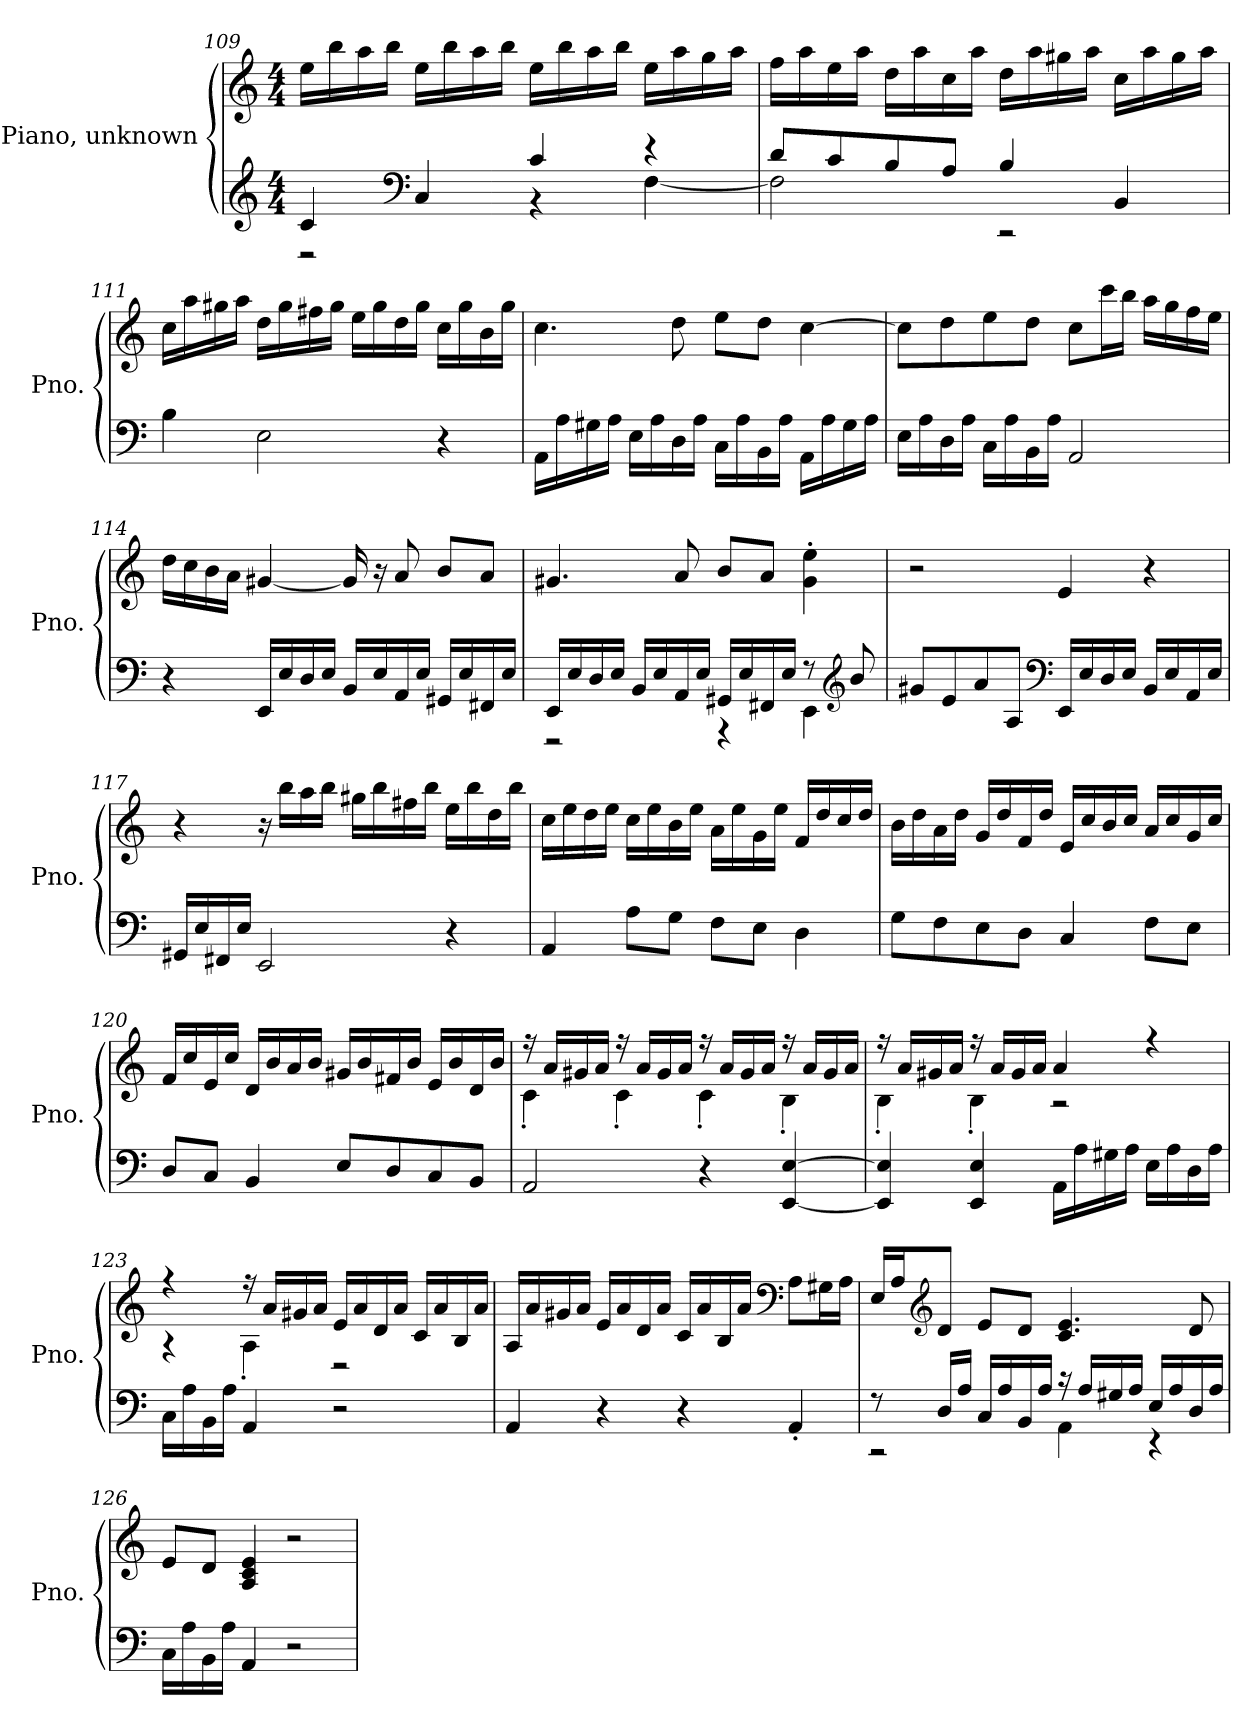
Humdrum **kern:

**kern	**kern
*part1	*part1
*staff2	*staff1
*I"Piano, unknown	*
*I'Pno.	*
!!LO:LB:g=z
*clefG2	*clefG2
*k[]	*k[]
*M4/4	*M4/4
=109	=109
*^	*
4c/	2r	16ee\LL
.	.	16bb\
.	.	16aa\
.	.	16bb\JJ
*clefF4	*	*
4C/	.	16ee\LL
.	.	16bb\
.	.	16aa\
.	.	16bb\JJ
4c/	4r	16ee\LL
.	.	16bb\
.	.	16aa\
.	.	16bb\JJ
4r	[4F\	16ee\LL
.	.	16aa\
.	.	16gg\
.	.	16aa\JJ
=110	=110	=110
8d/L	2F\]	16ff\LL
.	.	16aa\
8c/	.	16ee\
.	.	16aa\JJ
8B/	.	16dd\LL
.	.	16aa\
8A/J	.	16cc\
.	.	16aa\JJ
4B/	2r	16dd\LL
.	.	16aa\
.	.	16gg#X\
.	.	16aa\JJ
4BB/	.	16cc\LL
.	.	16aa\
.	.	16gg#\
.	.	16aa\JJ
*v	*v	*
!!LO:LB:g=z
=111	=111
4B\	16cc\LL
.	16aa\
.	16gg#X\
.	16aa\JJ
2E\	16dd\LL
.	16gg#\
.	16ff#X\
.	16gg#\JJ
.	16ee\LL
.	16gg#\
.	16dd\
.	16gg#\JJ
4r	16cc\LL
.	16gg#\
.	16b\
.	16gg#\JJ
=112	=112
16AA\LL	4.cc\
16A\	.
16G#X\	.
16A\JJ	.
16E\LL	.
16A\	.
16D\	8dd\
16A\JJ	.
16C\LL	8ee\L
16A\	.
16BB\	8dd\J
16A\JJ	.
16AA\LL	[4cc\
16A\	.
16G#\	.
16A\JJ	.
!!LO:LB:g=z
=113	=113
16E\LL	8cc\L]
16A\	.
16D\	8dd\
16A\JJ	.
16C\LL	8ee\
16A\	.
16BB\	8dd\J
16A\JJ	.
2AA/	8cc\L
.	16ccc\L
.	16bb\JJ
.	16aa\LL
.	16gg\
.	16ff\
.	16ee\JJ
=114	=114
4r	16dd\LL
.	16cc\
.	16b\
.	16a\JJ
16EE/LL	[4g#X/
16E/	.
16D/	.
16E/JJ	.
16BB/LL	16g#/]
16E/	16r
16AA/	8a/
16E/JJ	.
16GG#X/LL	8b/L
16E/	.
16FF#X/	8a/J
16E/JJ	.
!!LO:LB:g=z
=115	=115
*^	*
16EE/LL	2r	4.g#X/
16E/	.	.
16D/	.	.
16E/JJ	.	.
16BB/LL	.	.
16E/	.	.
16AA/	.	8a/
16E/JJ	.	.
16GG#X/LL	4r	8b/L
16E/	.	.
16FF#X/	.	8a/J
16E/JJ	.	.
8r	4EE\	4g#\' 4ee\'
*clefG2	*	*
8b/	.	.
*v	*v	*
=116	=116
8g#X/L	2r
8e/	.
8a/	.
8A/J	.
*clefF4	*
16EE/LL	4e/
16E/	.
16D/	.
16E/JJ	.
16BB/LL	4r
16E/	.
16AA/	.
16E/JJ	.
!!LO:LB:g=z
=117	=117
16GG#X/LL	4r
16E/	.
16FF#X/	.
16E/JJ	.
2EE/	16r
.	16bb\LL
.	16aa\
.	16bb\JJ
.	16gg#X\LL
.	16bb\
.	16ff#X\
.	16bb\JJ
4r	16ee\LL
.	16bb\
.	16dd\
.	16bb\JJ
=118	=118
4AA/	16cc\LL
.	16ee\
.	16dd\
.	16ee\JJ
8A\L	16cc\LL
.	16ee\
8G\J	16b\
.	16ee\JJ
8F\L	16a\LL
.	16ee\
8E\J	16g\
.	16ee\JJ
4D\	16f/LL
.	16dd/
.	16cc/
.	16dd/JJ
!!LO:PB:g=z
=119	=119
8G\L	16b\LL
.	16dd\
8F\	16a\
.	16dd\JJ
8E\	16g/LL
.	16dd/
8D\J	16f/
.	16dd/JJ
4C/	16e/LL
.	16cc/
.	16b/
.	16cc/JJ
8F\L	16a/LL
.	16cc/
8E\J	16g/
.	16cc/JJ
=120	=120
8D/L	16f/LL
.	16cc/
8C/J	16e/
.	16cc/JJ
4BB/	16d/LL
.	16b/
.	16a/
.	16b/JJ
8E/L	16g#X/LL
.	16b/
8D/	16f#X/
.	16b/JJ
8C/	16e/LL
.	16b/
8BB/J	16d/
.	16b/JJ
!!LO:LB:g=z
=121	=121
*	*^
2AA/	16r	4c'\
.	16a/LL	.
.	16g#X/	.
.	16a/JJ	.
.	16r	4c'\
.	16a/LL	.
.	16g#/	.
.	16a/JJ	.
4r	16r	4c'\
.	16a/LL	.
.	16g#/	.
.	16a/JJ	.
[4EE/ [4E/	16r	4B'\
.	16a/LL	.
.	16g#/	.
.	16a/JJ	.
=122	=122	=122
4EE/] 4E/]	16r	4B'\
.	16a/LL	.
.	16g#X/	.
.	16a/JJ	.
4EE/ 4E/	16r	4B'\
.	16a/LL	.
.	16g#/	.
.	16a/JJ	.
16AA\LL	4a/	2r
16A\	.	.
16G#X\	.	.
16A\JJ	.	.
16E\LL	4r	.
16A\	.	.
16D\	.	.
16A\JJ	.	.
!!LO:LB:g=z	!!
=123	=123	=123
16C\LL	4r	4r
16A\	.	.
16BB\	.	.
16A\JJ	.	.
4AA/	16r	4A'\
.	16a/LL	.
.	16g#X/	.
.	16a/JJ	.
2r	16e/LL	2r
.	16a/	.
.	16d/	.
.	16a/JJ	.
.	16c/LL	.
.	16a/	.
.	16B/	.
.	16a/JJ	.
*	*v	*v
=124	=124
4AA/	16A/LL
.	16a/
.	16g#X/
.	16a/JJ
4r	16e/LL
.	16a/
.	16d/
.	16a/JJ
4r	16c/LL
.	16a/
.	16B/
.	16a/JJ
*	*clefF4
4AA'/	8A\L
.	16G#X\L
.	16A\JJ
!!LO:LB:g=z
=125	=125
*^	*
8r	2r	16E/LL
.	.	16A/J
*	*	*clefG2
16D/LL	.	8d/J
16A/JJ	.	.
16C/LL	.	8e/L
16A/	.	.
16BB/	.	8d/J
16A/JJ	.	.
16r	4AA\	4.c/ 4.e/
16A/LL	.	.
16G#X/	.	.
16A/JJ	.	.
16E/LL	4r	.
16A/	.	.
16D/	.	8d/
16A/JJ	.	.
*v	*v	*
=126	=126
16C\LL	8e/L
16A\	.
16BB\	8d/J
16A\JJ	.
4AA/	4A/ 4c/ 4e/
2r	2r
=	=
*-	*-
